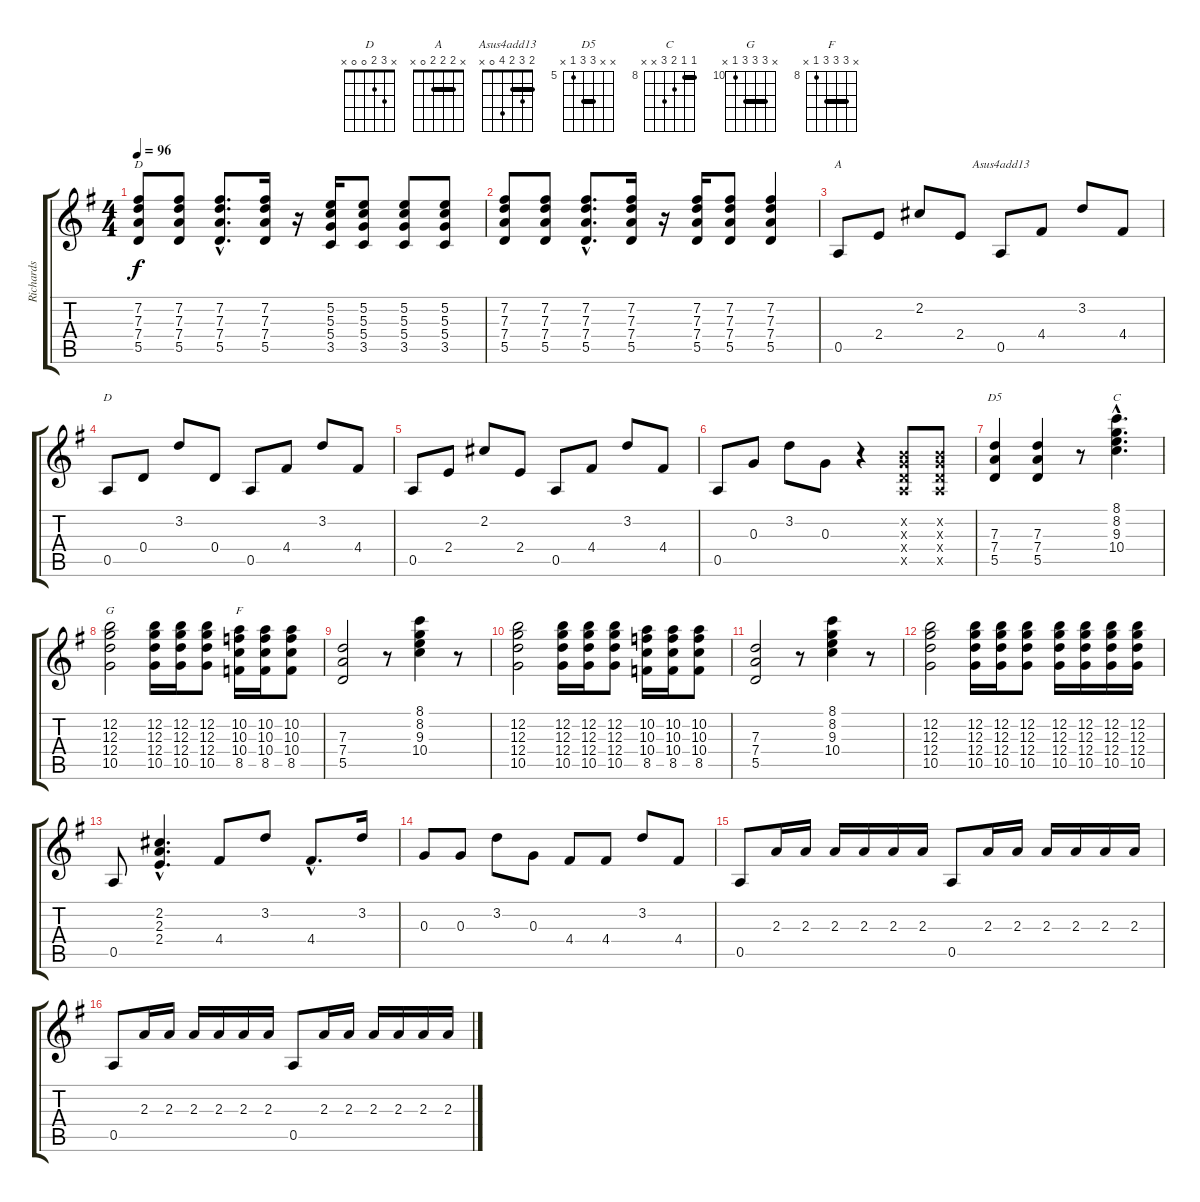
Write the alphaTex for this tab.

\track ("Richards" "Richards") {instrument distortionguitar}
\staff {score tabs}
\tuning (E4 B3 G3 D3 A2 E2) {hide}
\chord ("D" x 7 7 7 5 x) {firstfret 5 barre 7}
\chord ("A" x 2 2 2 0 x) {barre 2}
\chord ("Asus4add13" 2 3 2 4 0 x) {barre 2}
\chord ("D" x 3 2 0 0 x)
\chord ("D5" x x 7 7 5 x) {firstfret 5 barre 7}
\chord ("C" 8 8 9 10 x x) {firstfret 8 barre 8}
\chord ("G" x 12 12 12 10 x) {firstfret 10 barre 12}
\chord ("F" x 10 10 10 8 x) {firstfret 8 barre 10}
\ts (4 4)
\tempo 96
\clef g2
\ks g
(7.2 7.3 7.4 5.5).8{ch "D" dy f} (7.2 7.3 7.4 5.5).8 (7.2{hac} 7.3{hac} 7.4{hac} 5.5{hac}).8{d} (7.2 7.3 7.4 5.5).16 r.16 (5.2 5.3 5.4 3.5).16 (5.2 5.3 5.4 3.5).8 (5.2 5.3 5.4 3.5).8 (5.2 5.3 5.4 3.5).8 |
(7.2 7.3 7.4 5.5).8 (7.2 7.3 7.4 5.5).8 (7.2{hac} 7.3{hac} 7.4{hac} 5.5{hac}).8{d} (7.2 7.3 7.4 5.5).16 r.16 (7.2 7.3 7.4 5.5).16 (7.2 7.3 7.4 5.5).8 (7.2 7.3 7.4 5.5).4 |
0.5.8{ch "A"} 2.4.8 2.2.8 2.4.8 0.5.8{ch "Asus4add13"} 4.4.8 3.2.8 4.4.8 |
0.5.8{ch "D"} 0.4.8 3.2.8 0.4.8 0.5.8 4.4.8 3.2.8 4.4.8 |
0.5.8 2.4.8 2.2.8 2.4.8 0.5.8 4.4.8 3.2.8 4.4.8 |
0.5.8 0.3.8 3.2.8 0.3.8 r.4 (0.2{x} 0.3{x} 0.4{x} 0.5{x}).8 (0.2{x} 0.3{x} 0.4{x} 0.5{x}).8 |
(7.3 7.4 5.5).4{ch "D5"} (7.3 7.4 5.5).4 r.8 (8.1{hac} 8.2{hac} 9.3{hac} 10.4{hac}).4{d ch "C"} |
(12.2 12.3 12.4 10.5).2{ch "G"} (12.2 12.3 12.4 10.5).16 (12.2 12.3 12.4 10.5).16 (12.2 12.3 12.4 10.5).8 (10.2 10.3 10.4 8.5).16{ch "F"} (10.2 10.3 10.4 8.5).16 (10.2 10.3 10.4 8.5).8 |
(7.3 7.4 5.5).2 r.8 (8.1 8.2 9.3 10.4).4 r.8 |
(12.2 12.3 12.4 10.5).2 (12.2 12.3 12.4 10.5).16 (12.2 12.3 12.4 10.5).16 (12.2 12.3 12.4 10.5).8 (10.2 10.3 10.4 8.5).16 (10.2 10.3 10.4 8.5).16 (10.2 10.3 10.4 8.5).8 |
(7.3 7.4 5.5).2 r.8 (8.1 8.2 9.3 10.4).4 r.8 |
(12.2 12.3 12.4 10.5).2 (12.2 12.3 12.4 10.5).16 (12.2 12.3 12.4 10.5).16 (12.2 12.3 12.4 10.5).8 (12.2 12.3 12.4 10.5).16 (12.2 12.3 12.4 10.5).16 (12.2 12.3 12.4 10.5).16 (12.2 12.3 12.4 10.5).16 |
0.5.8 (2.2{hac} 2.3{hac} 2.4{hac}).4{d} 4.4.8 3.2.8 4.4{hac}.8{d} 3.2.16 |
0.3.8 0.3.8 3.2.8 0.3.8 4.4.8 4.4.8 3.2.8 4.4.8 |
0.5.8 2.3.16 2.3.16 2.3.16 2.3.16 2.3.16 2.3.16 0.5.8 2.3.16 2.3.16 2.3.16 2.3.16 2.3.16 2.3.16 |
0.5.8 2.3.16 2.3.16 2.3.16 2.3.16 2.3.16 2.3.16 0.5.8 2.3.16 2.3.16 2.3.16 2.3.16 2.3.16 2.3.16
